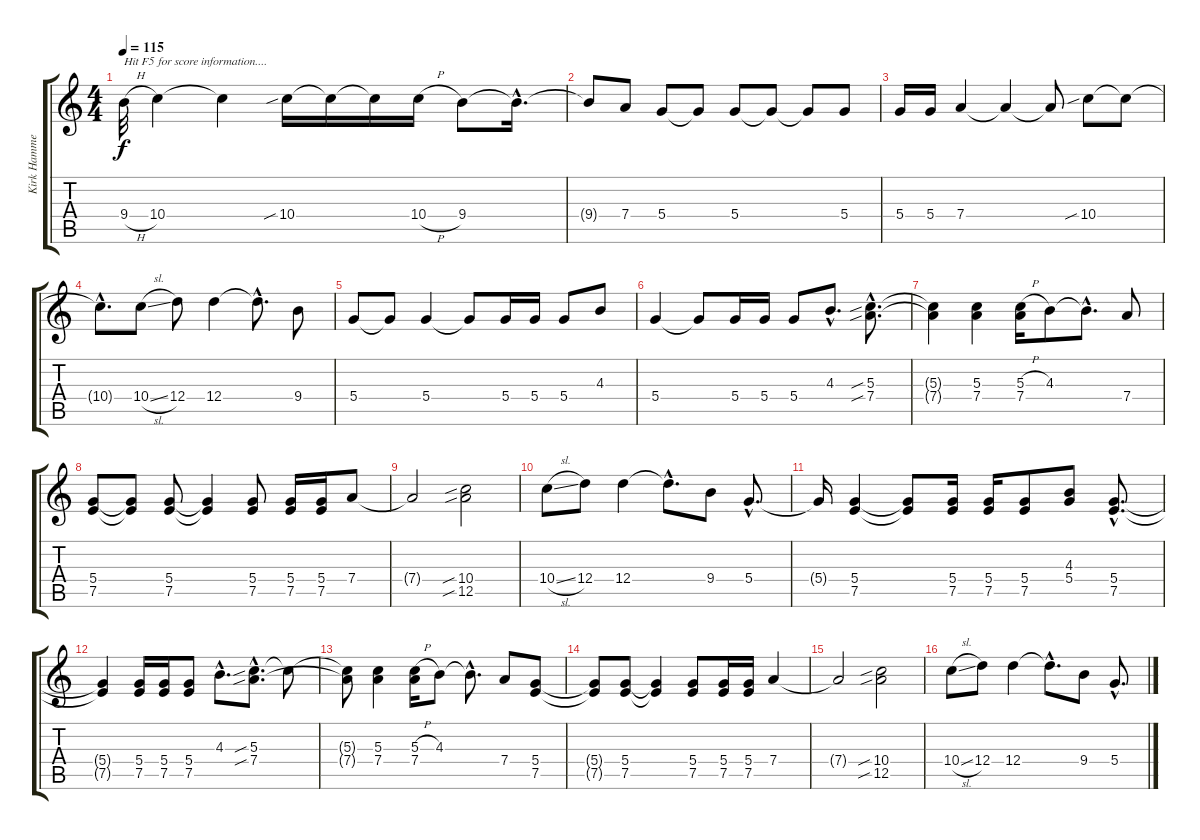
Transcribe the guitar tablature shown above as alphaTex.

\track ("Kirk Hammet" "Kirk Hamme") {instrument electricguitarclean}
\staff {score tabs}
\tuning (E4 B3 G3 D3 A2 E2) {hide}
\ts (4 4)
\tempo 115
\clef g2
\ks c
9.4{h}.32{txt "Hit F5 for score information...." dy f instrument electricguitarclean} 10.4.4 10.4{t}.4 10.4{sib}.16 10.4{t}.16 10.4{t}.16 10.4{h}.16 9.4.8 9.4{hac t}.16{d} |
9.4{t}.8 7.4.8 5.4.8 5.4{t}.8 5.4.8 5.4{t}.8 5.4{t}.8 5.4.8 |
5.4.16 5.4.16 7.4.4 7.4{t}.4 7.4{t}.8 10.4{sib}.8 10.4{t}.8 |
10.4{hac t}.8{d} 10.4{sl}.8 12.4.8 12.4.4 12.4{hac t}.8{d} 9.4.8 |
5.4.8 5.4{t}.8 5.4.4 5.4{t}.8 5.4.16 5.4.16 5.4.8 4.3.8 |
5.4.4 5.4{t}.8 5.4.16 5.4.16 5.4.8 4.3{hac}.8{d} (5.3{sib hac} 7.4{sib hac}).8{d} |
(5.3{t} 7.4{t}).4 (5.3 7.4).4 (5.3{h} 7.4).16 4.3.8 4.3{hac t}.8{d} 7.4.8 |
(5.4 7.5).8 (5.4{t} 7.5{t}).8 (5.4 7.5).8 (5.4{t} 7.5{t}).4 (5.4 7.5).8 (5.4 7.5).16 (5.4 7.5).16 7.4.8 |
7.4{t}.2 (10.4{sib} 12.5{sib}).2 |
10.4{sl}.8 12.4.8 12.4.4 12.4{hac t}.8{d} 9.4.8 5.4{hac}.8{d} |
5.4{t}.16 (5.4 7.5).4 (5.4{t} 7.5{t}).8 (5.4 7.5).16 (5.4 7.5).16 (5.4 7.5).8 (4.3 5.4).8 (5.4{hac} 7.5{hac}).8{d} |
(5.4{t} 7.5{t}).4 (5.4 7.5).16 (5.4 7.5).16 (5.4 7.5).8 4.3{hac}.8{d} (5.3{sib hac} 7.4{sib hac}).8{d} 5.3{t}.8 |
(5.3{t} 7.4{t}).8 (5.3 7.4).4 (5.3{h} 7.4).16 4.3.8 4.3{hac t}.8{d} 7.4.8 (5.4 7.5).8 |
(5.4{t} 7.5{t}).8 (5.4 7.5).8 (5.4{t} 7.5{t}).4 (5.4 7.5).8 (5.4 7.5).16 (5.4 7.5).16 7.4.4 |
7.4{t}.2 (10.4{sib} 12.5{sib}).2 |
10.4{sl}.8 12.4.8 12.4.4 12.4{hac t}.8{d} 9.4.8 5.4{hac}.8{d}
